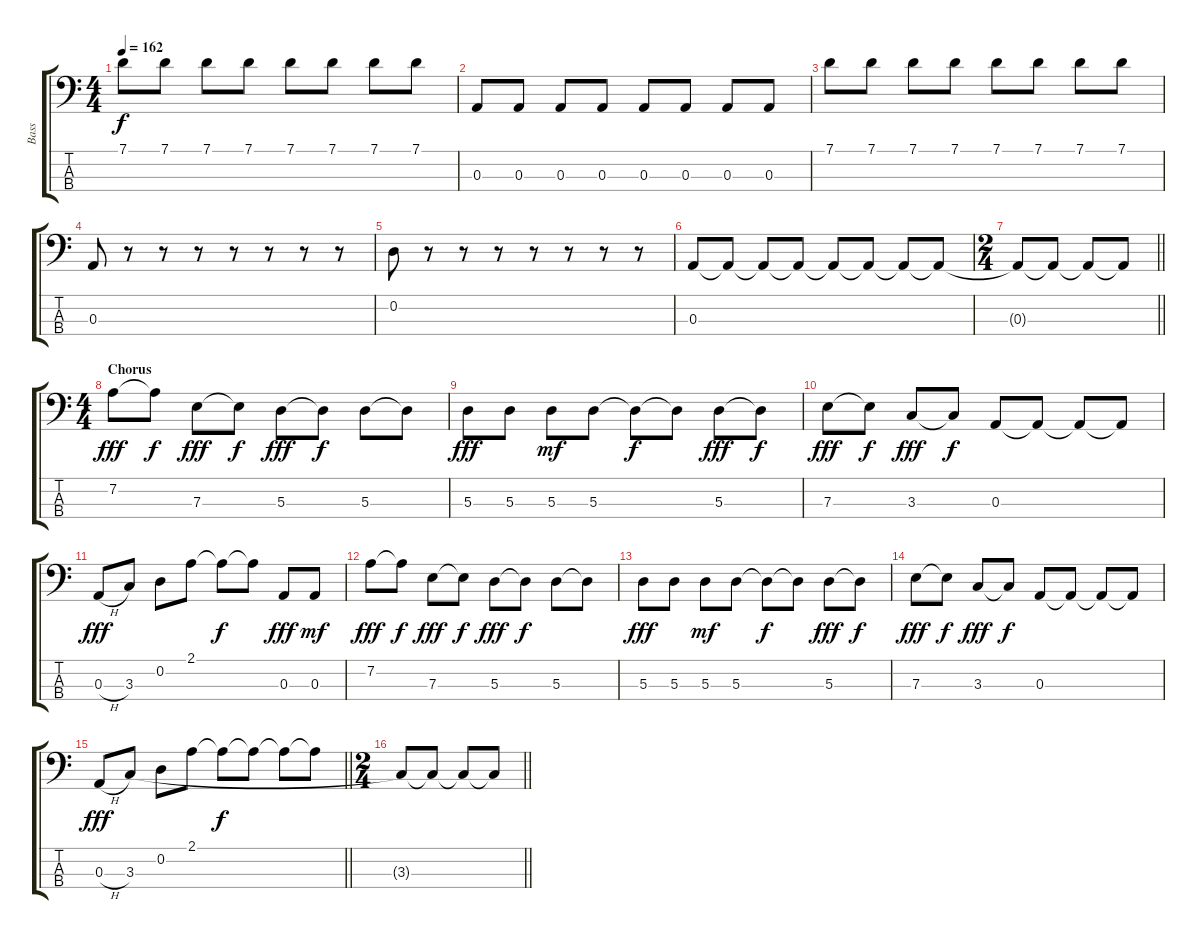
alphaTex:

\track ("Bass" "Bass") {instrument electricbassfinger}
\staff {score tabs}
\tuning (G2 D2 A1 E1) {hide}
\ts (4 4)
\tempo 162
\clef f4
\ks c
7.1.8{dy f} 7.1.8 7.1.8 7.1.8 7.1.8 7.1.8 7.1.8 7.1.8 |
0.3.8 0.3.8 0.3.8 0.3.8 0.3.8 0.3.8 0.3.8 0.3.8 |
7.1.8 7.1.8 7.1.8 7.1.8 7.1.8 7.1.8 7.1.8 7.1.8 |
0.3.8 r.8 r.8 r.8 r.8 r.8 r.8 r.8 |
0.2.8 r.8 r.8 r.8 r.8 r.8 r.8 r.8 |
0.3.8 0.3{t}.8 0.3{t}.8 0.3{t}.8 0.3{t}.8 0.3{t}.8 0.3{t}.8 0.3{t}.8 |
\ts (2 4)
\barLineRight lightlight
0.3{t}.8 0.3{t}.8 0.3{t}.8 0.3{t}.8 |
\ts (4 4)
\section ("" "Chorus")
7.2.8{dy fff} 7.2{t}.8{dy f} 7.3.8{dy fff} 7.3{t}.8{dy f} 5.3.8{dy fff} 5.3{t}.8{dy f} 5.3.8 5.3{t}.8 |
5.3.8{dy fff} 5.3.8 5.3.8{dy mf} 5.3.8 5.3{t}.8{dy f} 5.3{t}.8 5.3.8{dy fff} 5.3{t}.8{dy f} |
7.3.8{dy fff} 7.3{t}.8{dy f} 3.3.8{dy fff} 3.3{t}.8{dy f} 0.3.8 0.3{t}.8 0.3{t}.8 0.3{t}.8 |
0.3{h}.8{dy fff} 3.3.8 0.2.8 2.1.8 2.1{t}.8{dy f} 2.1{t}.8 0.3.8{dy fff} 0.3.8{dy mf} |
7.2.8{dy fff} 7.2{t}.8{dy f} 7.3.8{dy fff} 7.3{t}.8{dy f} 5.3.8{dy fff} 5.3{t}.8{dy f} 5.3.8 5.3{t}.8 |
5.3.8{dy fff} 5.3.8 5.3.8{dy mf} 5.3.8 5.3{t}.8{dy f} 5.3{t}.8 5.3.8{dy fff} 5.3{t}.8{dy f} |
7.3.8{dy fff} 7.3{t}.8{dy f} 3.3.8{dy fff} 3.3{t}.8{dy f} 0.3.8 0.3{t}.8 0.3{t}.8 0.3{t}.8 |
\barLineRight lightlight
0.3{h}.8{dy fff} 3.3.8 0.2.8 2.1.8 2.1{t}.8{dy f} 2.1{t}.8 2.1{t}.8 2.1{t}.8 |
\ts (2 4)
\barLineRight lightlight
3.3{t}.8 3.3{t}.8 3.3{t}.8 3.3{t}.8
